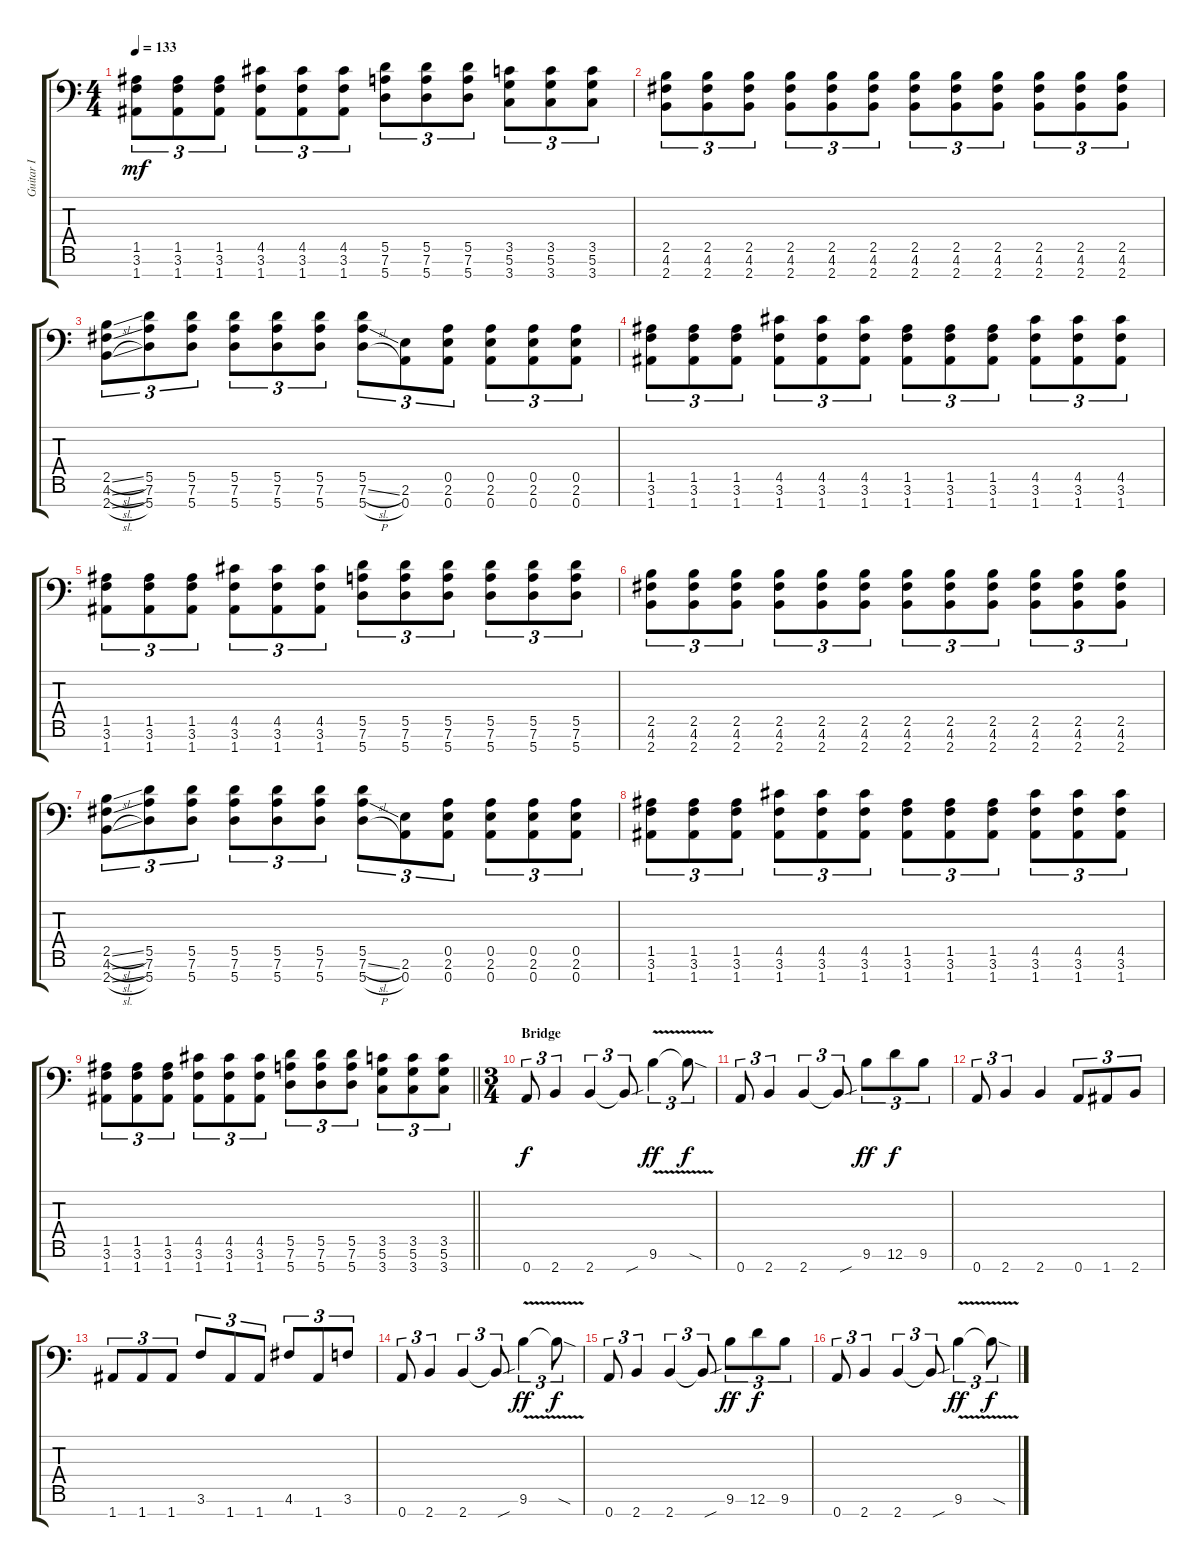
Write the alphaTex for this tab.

\track ("Guitar I" "Guitar I") {instrument distortionguitar}
\staff {score tabs}
\tuning (E4 B3 G3 D3 A2 D2 A1) {hide}
\ts (4 4)
\tempo 133
\clef f4
\ks c
(1.5 3.6 1.7).8{tu (3 2) dy mf} (1.5 3.6 1.7).8{tu (3 2)} (1.5 3.6 1.7).8{tu (3 2)} (4.5 3.6 1.7).8{tu (3 2)} (4.5 3.6 1.7).8{tu (3 2)} (4.5 3.6 1.7).8{tu (3 2)} (5.5 7.6 5.7).8{tu (3 2)} (5.5 7.6 5.7).8{tu (3 2)} (5.5 7.6 5.7).8{tu (3 2)} (3.5 5.6 3.7).8{tu (3 2)} (3.5 5.6 3.7).8{tu (3 2)} (3.5 5.6 3.7).8{tu (3 2)} |
(2.5 4.6 2.7).8{tu (3 2)} (2.5 4.6 2.7).8{tu (3 2)} (2.5 4.6 2.7).8{tu (3 2)} (2.5 4.6 2.7).8{tu (3 2)} (2.5 4.6 2.7).8{tu (3 2)} (2.5 4.6 2.7).8{tu (3 2)} (2.5 4.6 2.7).8{tu (3 2)} (2.5 4.6 2.7).8{tu (3 2)} (2.5 4.6 2.7).8{tu (3 2)} (2.5 4.6 2.7).8{tu (3 2)} (2.5 4.6 2.7).8{tu (3 2)} (2.5 4.6 2.7).8{tu (3 2)} |
(2.5{sl} 4.6{sl} 2.7{sl}).8{tu (3 2)} (5.5 7.6 5.7).8{tu (3 2)} (5.5 7.6 5.7).8{tu (3 2)} (5.5 7.6 5.7).8{tu (3 2)} (5.5 7.6 5.7).8{tu (3 2)} (5.5 7.6 5.7).8{tu (3 2)} (5.5 7.6{sl} 5.7{h}).8{tu (3 2)} (2.6 0.7).8{tu (3 2)} (0.5 2.6 0.7).8{tu (3 2)} (0.5 2.6 0.7).8{tu (3 2)} (0.5 2.6 0.7).8{tu (3 2)} (0.5 2.6 0.7).8{tu (3 2)} |
(1.5 3.6 1.7).8{tu (3 2)} (1.5 3.6 1.7).8{tu (3 2)} (1.5 3.6 1.7).8{tu (3 2)} (4.5 3.6 1.7).8{tu (3 2)} (4.5 3.6 1.7).8{tu (3 2)} (4.5 3.6 1.7).8{tu (3 2)} (1.5 3.6 1.7).8{tu (3 2)} (1.5 3.6 1.7).8{tu (3 2)} (1.5 3.6 1.7).8{tu (3 2)} (4.5 3.6 1.7).8{tu (3 2)} (4.5 3.6 1.7).8{tu (3 2)} (4.5 3.6 1.7).8{tu (3 2)} |
(1.5 3.6 1.7).8{tu (3 2)} (1.5 3.6 1.7).8{tu (3 2)} (1.5 3.6 1.7).8{tu (3 2)} (4.5 3.6 1.7).8{tu (3 2)} (4.5 3.6 1.7).8{tu (3 2)} (4.5 3.6 1.7).8{tu (3 2)} (5.5 7.6 5.7).8{tu (3 2)} (5.5 7.6 5.7).8{tu (3 2)} (5.5 7.6 5.7).8{tu (3 2)} (5.5 7.6 5.7).8{tu (3 2)} (5.5 7.6 5.7).8{tu (3 2)} (5.5 7.6 5.7).8{tu (3 2)} |
(2.5 4.6 2.7).8{tu (3 2)} (2.5 4.6 2.7).8{tu (3 2)} (2.5 4.6 2.7).8{tu (3 2)} (2.5 4.6 2.7).8{tu (3 2)} (2.5 4.6 2.7).8{tu (3 2)} (2.5 4.6 2.7).8{tu (3 2)} (2.5 4.6 2.7).8{tu (3 2)} (2.5 4.6 2.7).8{tu (3 2)} (2.5 4.6 2.7).8{tu (3 2)} (2.5 4.6 2.7).8{tu (3 2)} (2.5 4.6 2.7).8{tu (3 2)} (2.5 4.6 2.7).8{tu (3 2)} |
(2.5{sl} 4.6{sl} 2.7{sl}).8{tu (3 2)} (5.5 7.6 5.7).8{tu (3 2)} (5.5 7.6 5.7).8{tu (3 2)} (5.5 7.6 5.7).8{tu (3 2)} (5.5 7.6 5.7).8{tu (3 2)} (5.5 7.6 5.7).8{tu (3 2)} (5.5 7.6{sl} 5.7{h}).8{tu (3 2)} (2.6 0.7).8{tu (3 2)} (0.5 2.6 0.7).8{tu (3 2)} (0.5 2.6 0.7).8{tu (3 2)} (0.5 2.6 0.7).8{tu (3 2)} (0.5 2.6 0.7).8{tu (3 2)} |
(1.5 3.6 1.7).8{tu (3 2)} (1.5 3.6 1.7).8{tu (3 2)} (1.5 3.6 1.7).8{tu (3 2)} (4.5 3.6 1.7).8{tu (3 2)} (4.5 3.6 1.7).8{tu (3 2)} (4.5 3.6 1.7).8{tu (3 2)} (1.5 3.6 1.7).8{tu (3 2)} (1.5 3.6 1.7).8{tu (3 2)} (1.5 3.6 1.7).8{tu (3 2)} (4.5 3.6 1.7).8{tu (3 2)} (4.5 3.6 1.7).8{tu (3 2)} (4.5 3.6 1.7).8{tu (3 2)} |
\barLineRight lightlight
(1.5 3.6 1.7).8{tu (3 2)} (1.5 3.6 1.7).8{tu (3 2)} (1.5 3.6 1.7).8{tu (3 2)} (4.5 3.6 1.7).8{tu (3 2)} (4.5 3.6 1.7).8{tu (3 2)} (4.5 3.6 1.7).8{tu (3 2)} (5.5 7.6 5.7).8{tu (3 2)} (5.5 7.6 5.7).8{tu (3 2)} (5.5 7.6 5.7).8{tu (3 2)} (3.5 5.6 3.7).8{tu (3 2)} (3.5 5.6 3.7).8{tu (3 2)} (3.5 5.6 3.7).8{tu (3 2)} |
\ts (3 4)
\section ("" "Bridge")
0.7.8{tu (3 2) dy f volume 13} 2.7.4{tu (3 2)} 2.7.4{tu (3 2)} 2.7{sou t}.8{tu (3 2)} 9.6{v}.4{tu (3 2) dy ff} 9.6{sod t}.8{tu (3 2) dy f} |
0.7.8{tu (3 2)} 2.7.4{tu (3 2)} 2.7.4{tu (3 2)} 2.7{sou t}.8{tu (3 2)} 9.6.8{tu (3 2) dy ff} 12.6.8{tu (3 2) dy f} 9.6.8{tu (3 2)} |
0.7.8{tu (3 2)} 2.7.4{tu (3 2)} 2.7.4 0.7.8{tu (3 2)} 1.7.8{tu (3 2)} 2.7.8{tu (3 2)} |
1.7.8{tu (3 2)} 1.7.8{tu (3 2)} 1.7.8{tu (3 2)} 3.6.8{tu (3 2)} 1.7.8{tu (3 2)} 1.7.8{tu (3 2)} 4.6.8{tu (3 2)} 1.7.8{tu (3 2)} 3.6.8{tu (3 2)} |
0.7.8{tu (3 2)} 2.7.4{tu (3 2)} 2.7.4{tu (3 2)} 2.7{sou t}.8{tu (3 2)} 9.6{v}.4{tu (3 2) dy ff} 9.6{sod t}.8{tu (3 2) dy f} |
0.7.8{tu (3 2)} 2.7.4{tu (3 2)} 2.7.4{tu (3 2)} 2.7{sou t}.8{tu (3 2)} 9.6.8{tu (3 2) dy ff} 12.6.8{tu (3 2) dy f} 9.6.8{tu (3 2)} |
0.7.8{tu (3 2)} 2.7.4{tu (3 2)} 2.7.4{tu (3 2)} 2.7{sou t}.8{tu (3 2)} 9.6{v}.4{tu (3 2) dy ff} 9.6{sod t}.8{tu (3 2) dy f}
